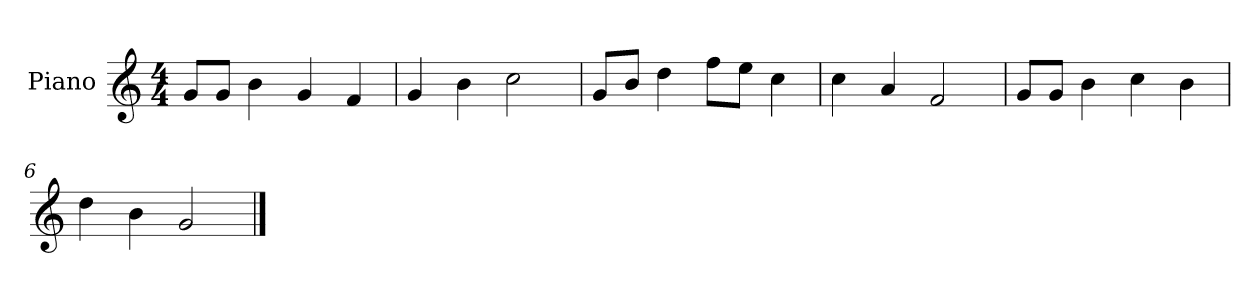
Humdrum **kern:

**kern
*part1
*staff1
*I"Piano
*I'P-no
*clefG2
*k[]
*M4/4
*MM90
=1
8g/L
8g/J
4b\
4g/
4f/
=2
4g/
4b\
2cc\
=3
8g/L
8b/J
4dd\
8ff\L
8ee\J
4cc\
=4
4cc\
4a/
2f/
=5
8g/L
8g/J
4b\
4cc\
4b\
=6
4dd\
4b\
2g/
==
*-
